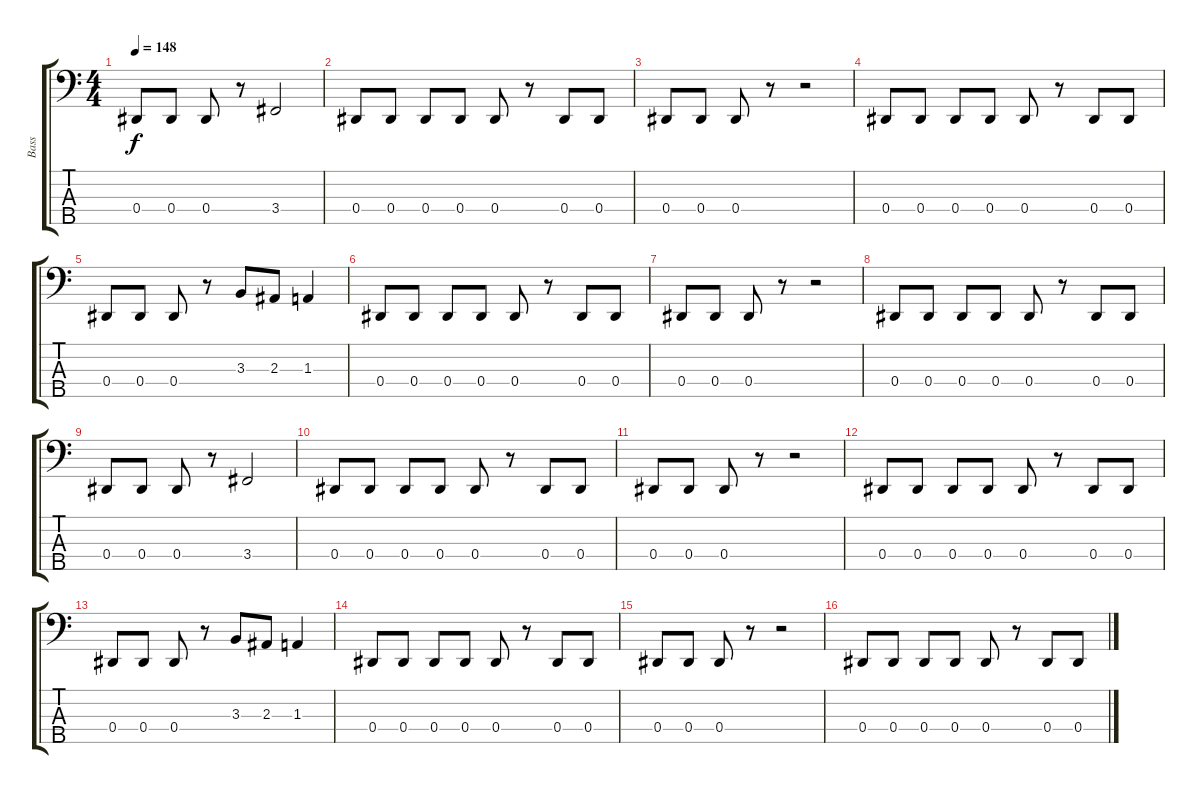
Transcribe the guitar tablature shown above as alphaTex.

\track ("Bass" "Bass") {instrument electricbassfinger}
\staff {score tabs}
\tuning (Gb2 Db2 Ab1 Eb1 Bb0) {hide}
\ts (4 4)
\tempo 148
\clef f4
\ks c
0.4.8{dy f} 0.4.8 0.4.8 r.8 3.4.2 |
0.4.8 0.4.8 0.4.8 0.4.8 0.4.8 r.8 0.4.8 0.4.8 |
0.4.8 0.4.8 0.4.8 r.8 r.2 |
0.4.8 0.4.8 0.4.8 0.4.8 0.4.8 r.8 0.4.8 0.4.8 |
0.4.8 0.4.8 0.4.8 r.8 3.3.8 2.3.8 1.3.4 |
0.4.8 0.4.8 0.4.8 0.4.8 0.4.8 r.8 0.4.8 0.4.8 |
0.4.8 0.4.8 0.4.8 r.8 r.2 |
0.4.8 0.4.8 0.4.8 0.4.8 0.4.8 r.8 0.4.8 0.4.8 |
0.4.8 0.4.8 0.4.8 r.8 3.4.2 |
0.4.8 0.4.8 0.4.8 0.4.8 0.4.8 r.8 0.4.8 0.4.8 |
0.4.8 0.4.8 0.4.8 r.8 r.2 |
0.4.8 0.4.8 0.4.8 0.4.8 0.4.8 r.8 0.4.8 0.4.8 |
0.4.8 0.4.8 0.4.8 r.8 3.3.8 2.3.8 1.3.4 |
0.4.8 0.4.8 0.4.8 0.4.8 0.4.8 r.8 0.4.8 0.4.8 |
0.4.8 0.4.8 0.4.8 r.8 r.2 |
0.4.8 0.4.8 0.4.8 0.4.8 0.4.8 r.8 0.4.8 0.4.8
